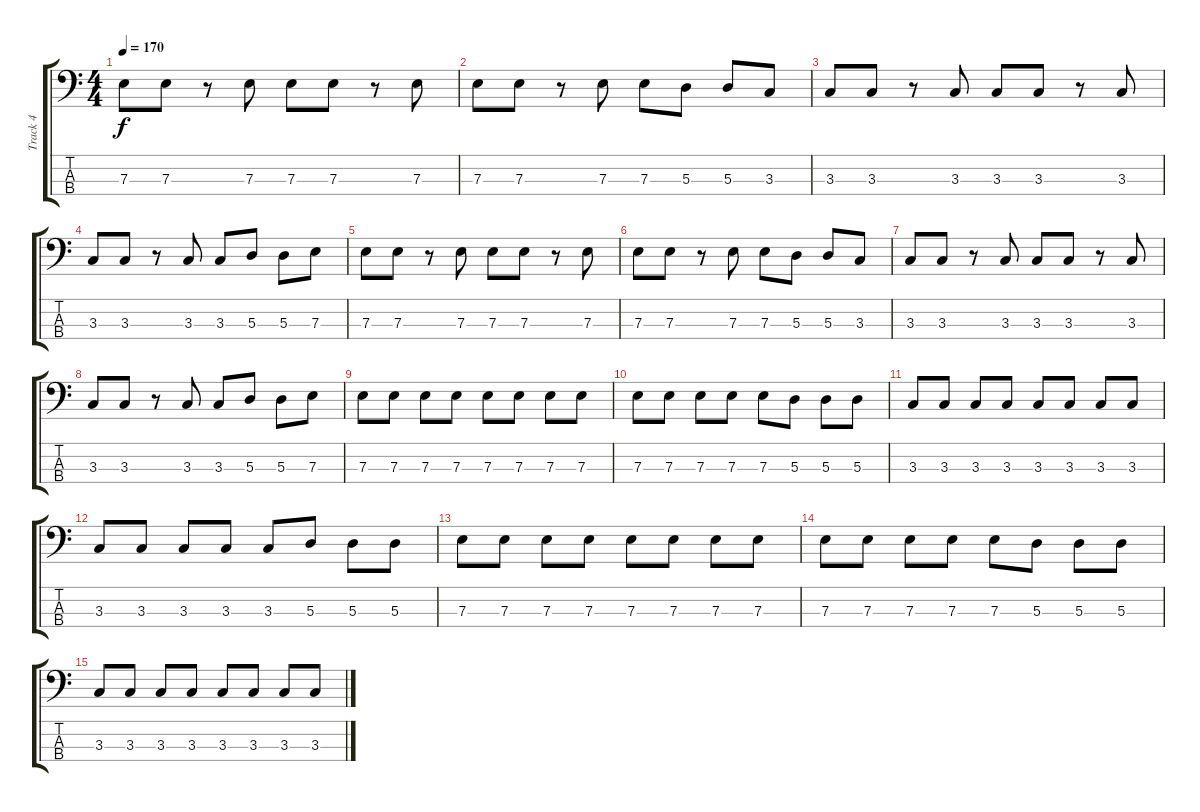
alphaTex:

\track ("Track 4" "Track 4") {instrument electricbassfinger bank 211}
\staff {score tabs}
\tuning (G2 D2 A1 E1) {hide}
\ts (4 4)
\tempo 170
\clef f4
\ks c
7.3.8{dy f} 7.3.8 r.8 7.3.8 7.3.8 7.3.8 r.8 7.3.8 |
7.3.8 7.3.8 r.8 7.3.8 7.3.8 5.3.8 5.3.8 3.3.8 |
3.3.8 3.3.8 r.8 3.3.8 3.3.8 3.3.8 r.8 3.3.8 |
3.3.8 3.3.8 r.8 3.3.8 3.3.8 5.3.8 5.3.8 7.3.8 |
7.3.8 7.3.8 r.8 7.3.8 7.3.8 7.3.8 r.8 7.3.8 |
7.3.8 7.3.8 r.8 7.3.8 7.3.8 5.3.8 5.3.8 3.3.8 |
3.3.8 3.3.8 r.8 3.3.8 3.3.8 3.3.8 r.8 3.3.8 |
3.3.8 3.3.8 r.8 3.3.8 3.3.8 5.3.8 5.3.8 7.3.8 |
7.3.8 7.3.8 7.3.8 7.3.8 7.3.8 7.3.8 7.3.8 7.3.8 |
7.3.8 7.3.8 7.3.8 7.3.8 7.3.8 5.3.8 5.3.8 5.3.8 |
3.3.8 3.3.8 3.3.8 3.3.8 3.3.8 3.3.8 3.3.8 3.3.8 |
3.3.8 3.3.8 3.3.8 3.3.8 3.3.8 5.3.8 5.3.8 5.3.8 |
7.3.8 7.3.8 7.3.8 7.3.8 7.3.8 7.3.8 7.3.8 7.3.8 |
7.3.8 7.3.8 7.3.8 7.3.8 7.3.8 5.3.8 5.3.8 5.3.8 |
3.3.8 3.3.8 3.3.8 3.3.8 3.3.8 3.3.8 3.3.8 3.3.8
